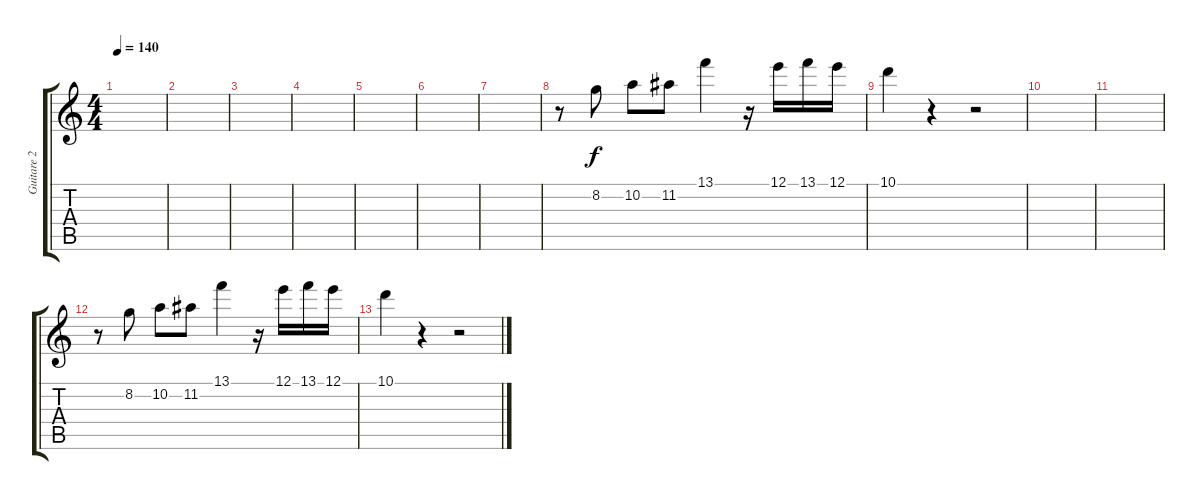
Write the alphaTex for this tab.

\track ("Guitare 2" "Guitare 2") {instrument electricguitarmuted}
\staff {score tabs}
\tuning (E4 B3 G3 D3 A2 E2) {hide}
\ts (4 4)
\tempo 140
\clef g2
\ks c
|
|
|
|
|
|
|
r.8 8.2.8 10.2.8 11.2.8 13.1.4 r.16 12.1.16 13.1.16 12.1.16 |
10.1.4 r.4 r.2 |
|
|
r.8 8.2.8 10.2.8 11.2.8 13.1.4 r.16 12.1.16 13.1.16 12.1.16 |
10.1.4 r.4 r.2
